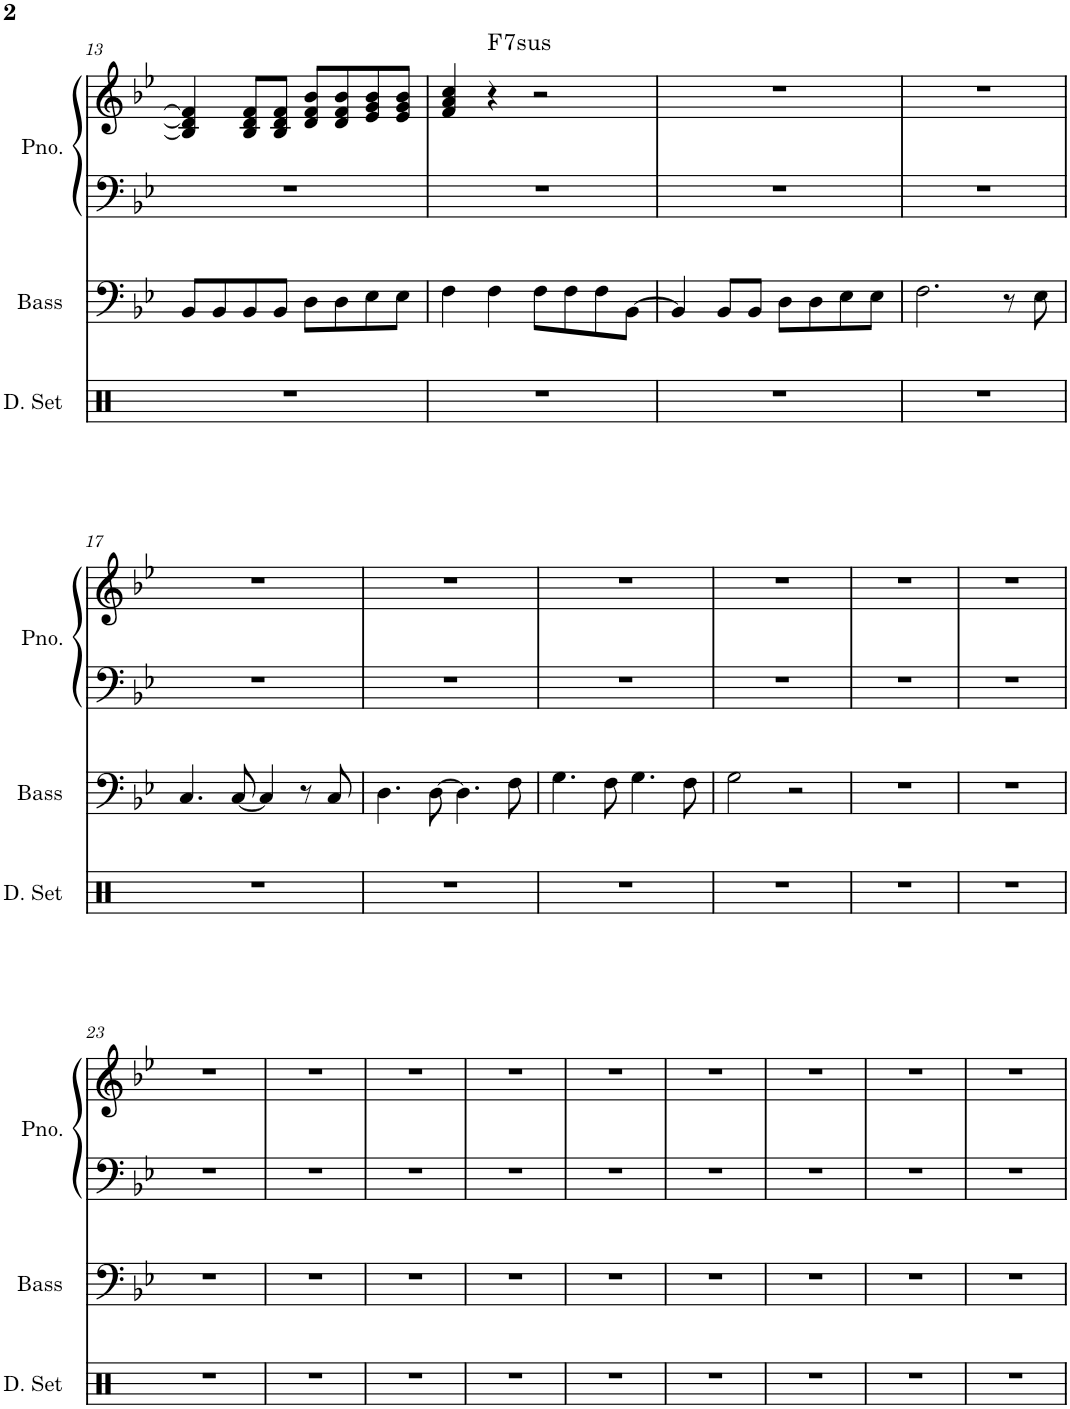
**kern	**kern	**kern	**kern	**harte
*part3	*part2	*part1	*part1	*part1
*staff4	*staff3	*staff2	*staff1	*
*I"Drumset	*I"Acoustic Bass	*I"Piano	*	*
*I'D. Set	*I'Bass	*I'Pno.	*	*
!!LO:PB:g=z
*clefX	*clefF4	*clefF4	*clefG2	*
*	*Trd7c12	*	*	*
*k[]	*k[b-e-]	*k[b-e-]	*k[b-e-]	*
*M4/4	*M4/4	*M4/4	*M4/4	*
=13	=13	=13	=13	=13
1r	8BB-/L	1r	4B-/] 4d/] 4f/]	.
.	8BB-/	.	.	.
.	8BB-/	.	8B-/ 8d/ 8f/L	.
.	8BB-/J	.	8B-/ 8d/ 8f/J	.
.	8D\L	.	8d/ 8f/ 8b-/L	.
.	8D\	.	8d/ 8f/ 8b-/	.
.	8E-\	.	8e-/ 8g/ 8b-/	.
.	8E-\J	.	8e-/ 8g/ 8b-/J	.
=14	=14	=14	=14	=14
1r	4F\	1r	4f/ 4a/ 4cc/	.
!	!	!	!	!LO:H:kt=7sus
.	4F\	.	4r	F:sus4(7)
.	8F\L	.	2r	.
.	8F\	.	.	.
.	8F\	.	.	.
.	[8BB-\J	.	.	.
=15	=15	=15	=15	=15
1r	4BB-/]	1r	1r	.
.	8BB-/L	.	.	.
.	8BB-/J	.	.	.
.	8D\L	.	.	.
.	8D\	.	.	.
.	8E-\	.	.	.
.	8E-\J	.	.	.
=16	=16	=16	=16	=16
1r	2.F\	1r	1r	.
.	8r	.	.	.
.	8E-\	.	.	.
!!LO:LB:g=z
=17	=17	=17	=17	=17
1r	4.C/	1r	1r	.
.	[8C/	.	.	.
.	4C/]	.	.	.
.	8r	.	.	.
.	8C/	.	.	.
=18	=18	=18	=18	=18
1r	4.D\	1r	1r	.
.	[8D\	.	.	.
.	4.D\]	.	.	.
.	8F\	.	.	.
=19	=19	=19	=19	=19
1r	4.G\	1r	1r	.
.	8F\	.	.	.
.	4.G\	.	.	.
.	8F\	.	.	.
=20	=20	=20	=20	=20
1r	2G\	1r	1r	.
.	2r	.	.	.
=21	=21	=21	=21	=21
1r	1r	1r	1r	.
=22	=22	=22	=22	=22
1r	1r	1r	1r	.
!!LO:LB:g=z
=23	=23	=23	=23	=23
1r	1r	1r	1r	.
=24	=24	=24	=24	=24
1r	1r	1r	1r	.
=25	=25	=25	=25	=25
1r	1r	1r	1r	.
=26	=26	=26	=26	=26
1r	1r	1r	1r	.
=27	=27	=27	=27	=27
1r	1r	1r	1r	.
=28	=28	=28	=28	=28
1r	1r	1r	1r	.
=29	=29	=29	=29	=29
1r	1r	1r	1r	.
=30	=30	=30	=30	=30
1r	1r	1r	1r	.
=31	=31	=31	=31	=31
1r	1r	1r	1r	.
=	=	=	=	=
*-	*-	*-	*-	*-
